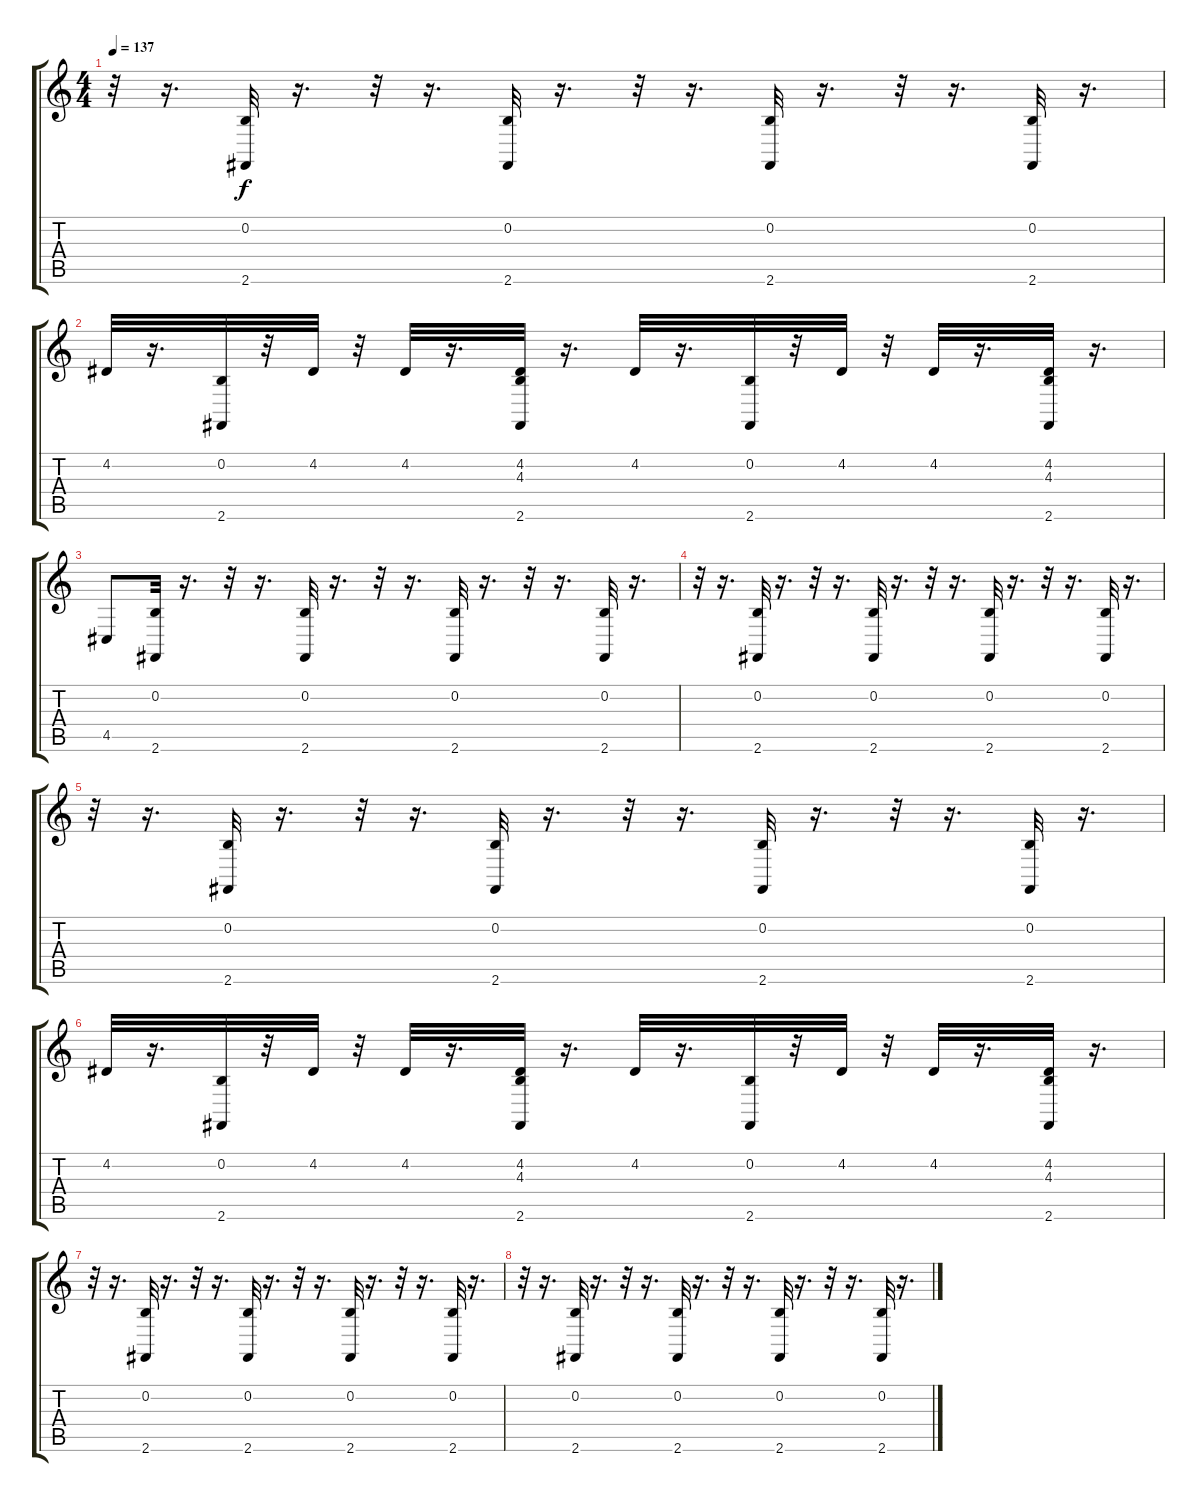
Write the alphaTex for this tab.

\track "" {instrument acousticgrandpiano}
\staff {score tabs}
\tuning (E4 B3 G3 D3 A2 E2) {hide}
\ts (4 4)
\tempo 137
\clef g2
\ks c
r.32{dy f} r.16{d} (0.2 2.6).32 r.16{d} r.32 r.16{d} (0.2 2.6).32 r.16{d} r.32 r.16{d} (0.2 2.6).32 r.16{d} r.32 r.16{d} (0.2 2.6).32 r.16{d} |
4.2.32 r.16{d} (0.2 2.6).32 r.32 4.2.32 r.32 4.2.32 r.16{d} (4.2 4.3 2.6).32 r.16{d} 4.2.32 r.16{d} (0.2 2.6).32 r.32 4.2.32 r.32 4.2.32 r.16{d} (4.2 4.3 2.6).32 r.16{d} |
4.5.8 (0.2 2.6).32 r.16{d} r.32 r.16{d} (0.2 2.6).32 r.16{d} r.32 r.16{d} (0.2 2.6).32 r.16{d} r.32 r.16{d} (0.2 2.6).32 r.16{d} |
r.32 r.16{d} (0.2 2.6).32 r.16{d} r.32 r.16{d} (0.2 2.6).32 r.16{d} r.32 r.16{d} (0.2 2.6).32 r.16{d} r.32 r.16{d} (0.2 2.6).32 r.16{d} |
r.32 r.16{d} (0.2 2.6).32 r.16{d} r.32 r.16{d} (0.2 2.6).32 r.16{d} r.32 r.16{d} (0.2 2.6).32 r.16{d} r.32 r.16{d} (0.2 2.6).32 r.16{d} |
4.2.32 r.16{d} (0.2 2.6).32 r.32 4.2.32 r.32 4.2.32 r.16{d} (4.2 4.3 2.6).32 r.16{d} 4.2.32 r.16{d} (0.2 2.6).32 r.32 4.2.32 r.32 4.2.32 r.16{d} (4.2 4.3 2.6).32 r.16{d} |
r.32 r.16{d} (0.2 2.6).32 r.16{d} r.32 r.16{d} (0.2 2.6).32 r.16{d} r.32 r.16{d} (0.2 2.6).32 r.16{d} r.32 r.16{d} (0.2 2.6).32 r.16{d} |
r.32 r.16{d} (0.2 2.6).32 r.16{d} r.32 r.16{d} (0.2 2.6).32 r.16{d} r.32 r.16{d} (0.2 2.6).32 r.16{d} r.32 r.16{d} (0.2 2.6).32 r.16{d}
